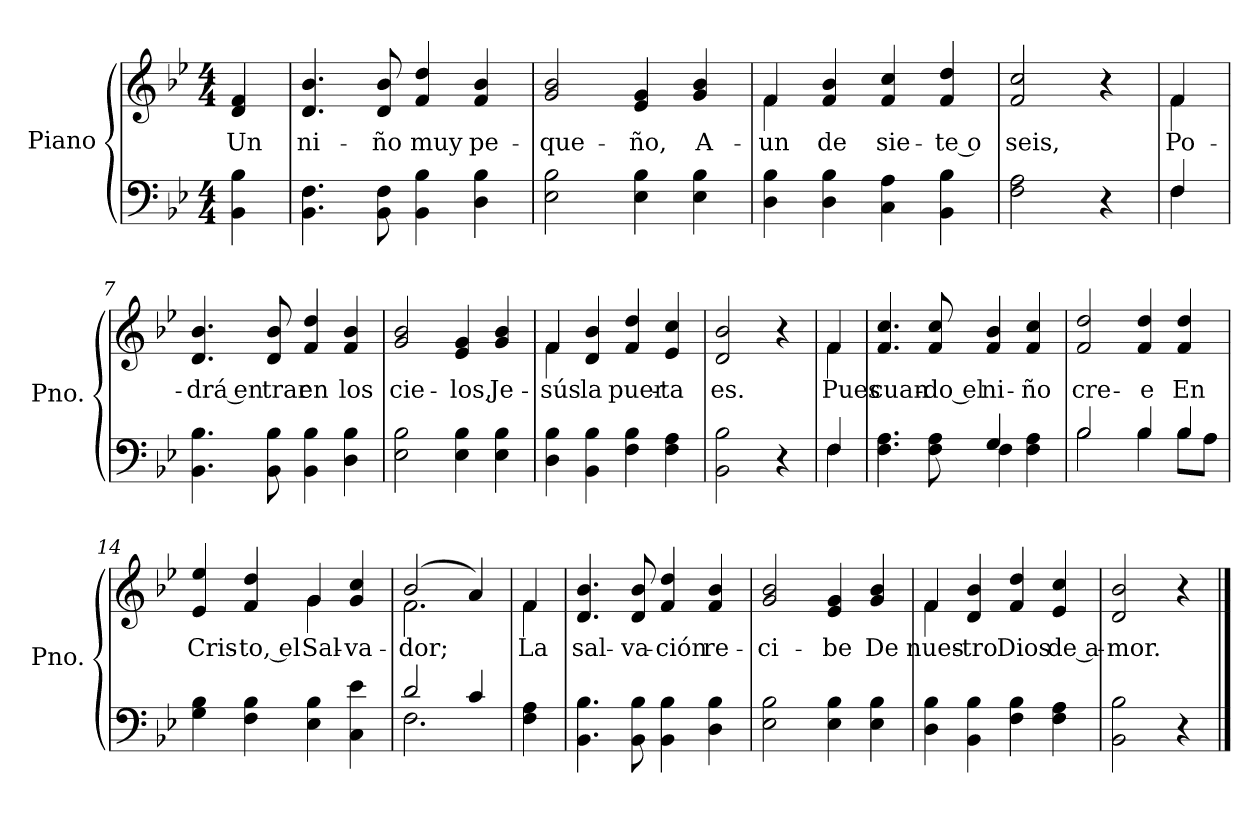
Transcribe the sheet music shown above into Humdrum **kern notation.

**kern	**kern	**text
*part1	*part1	*part1
*staff2	*staff1	*staff1
*I"Piano	*	*
*I'Pno.	*	*
*stria5	*stria5	*
*clefF4	*clefG2	*
*k[b-e-]	*k[b-e-]	*
*M4/4	*M4/4	*
=1	=1	=1
!	!	!LO:LY:b
4BB-\ 4B-\	4d/ 4f/	Un
=2	=2	=2
!	!	!LO:LY:b
4.BB-\ 4.F\	4.d/ 4.b-/	ni-
!	!	!LO:LY:b
8BB-\ 8F\	8d/ 8b-/	-ño
!	!	!LO:LY:b
4BB-\ 4B-\	4f/ 4dd/	muy
!	!	!LO:LY:b
4D\ 4B-\	4f/ 4b-/	pe-
=3	=3	=3
!	!	!LO:LY:b
2E-\ 2B-\	2g/ 2b-/	-que-
!	!	!LO:LY:b
4E-\ 4B-\	4e-/ 4g/	-ño,
!	!	!LO:LY:b
4E-\ 4B-\	4g/ 4b-/	A-
=4	=4	=4
!	!	!LO:LY:b
*	*^	*
4D\ 4B-\	4f/	4f\	-un
!	!	!	!LO:LY:b
4D\ 4B-\	4f/ 4b-/	2.ryy	de
!	!	!	!LO:LY:b
4C\ 4A\	4f/ 4cc/	.	sie-
!	!	!	!LO:LY:b
4BB-\ 4B-\	4f/ 4dd/	.	-te o
*	*v	*v	*
=5	=5	=5
!	!	!LO:LY:b
2F\ 2A\	2f/ 2cc/	seis,
4r	4r	.
!!LO:LB:g=z
=6	=6	=6
*^	*	*
!	!	!	!LO:LY:b
*	*	*^	*
4F/	4F\	4f/	4f\	Po-
=7	=7	=7	=7	=7
!	!	!	!	!LO:LY:b
*v	*v	*	*	*
*	*v	*v	*
4.BB-\ 4.B-\	4.d/ 4.b-/	-drá en-
!	!	!LO:LY:b
8BB-\ 8B-\	8d/ 8b-/	-trar
!	!	!LO:LY:b
4BB-\ 4B-\	4f/ 4dd/	en
!	!	!LO:LY:b
4D\ 4B-\	4f/ 4b-/	los
=8	=8	=8
!	!	!LO:LY:b
2E-\ 2B-\	2g/ 2b-/	cie-
!	!	!LO:LY:b
4E-\ 4B-\	4e-/ 4g/	-los,
!	!	!LO:LY:b
4E-\ 4B-\	4g/ 4b-/	Je-
=9	=9	=9
!	!	!LO:LY:b
*	*^	*
4D\ 4B-\	4f/	4f\	-sús
!	!	!	!LO:LY:b
4BB-\ 4B-\	4d/ 4b-/	2.ryy	la
!	!	!	!LO:LY:b
4F\ 4B-\	4f/ 4dd/	.	puer-
!	!	!	!LO:LY:b
4F\ 4A\	4e-/ 4cc/	.	-ta
*	*v	*v	*
=10	=10	=10
!	!	!LO:LY:b
2BB-\ 2B-\	2d/ 2b-/	es.
4r	4r	.
!!LO:LB:g=z
=11	=11	=11
*^	*	*
!	!	!	!LO:LY:b
*	*	*^	*
4F/	4F\	4f/	4f\	Pues
=12	=12	=12	=12	=12
!	!	!	!	!LO:LY:b
*	*	*v	*v	*
4.F\ 4.A\	2ryy	4.f/ 4.cc/	cuan-
!	!	!	!LO:LY:b
8F\ 8A\	.	8f/ 8cc/	-do el
!	!	!	!LO:LY:b
4G/	4F\	4f/ 4b-/	ni-
!	!	!	!LO:LY:b
4F\ 4A\	4ryy	4f/ 4cc/	-ño
=13	=13	=13	=13
!	!	!	!LO:LY:b
2B-/	2B-\	2f/ 2dd/	cre-
!	!	!	!LO:LY:b
4B-/	4B-\	4f/ 4dd/	-e
!	!	!	!LO:LY:b
4B-/	8B-\L	4f/ 4dd/	En
.	8A\J	.	.
=14	=14	=14	=14
!	!	!	!LO:LY:b
*v	*v	*^	*
4G\ 4B-\	4e-/ 4ee-/	2ryy	Cris-
!	!	!	!LO:LY:b
4F\ 4B-\	4f/ 4dd/	.	-to, el
!	!	!	!LO:LY:b
4E-\ 4B-\	4g/	4g\	Sal-
!	!	!	!LO:LY:b
4C\ 4e-\	4g/ 4cc/	4ryy	-va-
=15	=15	=15	=15
*^	*	*	*
!	!	!	!	!LO:LY:b
2d/	2.F\	(2b-/	2.f\	-dor;
4c/	.	4a/)	.	.
*v	*v	*	*	*
!!LO:LB:g=z	!!
=16	=16	=16	=16
!	!	!	!LO:LY:b
4F\ 4A\	4f/	4f\	La
=17	=17	=17	=17
!	!	!	!LO:LY:b
*	*v	*v	*
4.BB-\ 4.B-\	4.d/ 4.b-/	sal-
!	!	!LO:LY:b
8BB-\ 8B-\	8d/ 8b-/	-va-
!	!	!LO:LY:b
4BB-\ 4B-\	4f/ 4dd/	-ción
!	!	!LO:LY:b
4D\ 4B-\	4f/ 4b-/	re-
=18	=18	=18
!	!	!LO:LY:b
2E-\ 2B-\	2g/ 2b-/	-ci-
!	!	!LO:LY:b
4E-\ 4B-\	4e-/ 4g/	-be
!	!	!LO:LY:b
4E-\ 4B-\	4g/ 4b-/	De
=19	=19	=19
!	!	!LO:LY:b
*	*^	*
4D\ 4B-\	4f/	4f\	nues-
!	!	!	!LO:LY:b
4BB-\ 4B-\	4d/ 4b-/	2.ryy	-tro
!	!	!	!LO:LY:b
4F\ 4B-\	4f/ 4dd/	.	Dios
!	!	!	!LO:LY:b
4F\ 4A\	4e-/ 4cc/	.	de a-
*	*v	*v	*
=20	=20	=20
!	!	!LO:LY:b
2BB-\ 2B-\	2d/ 2b-/	-mor.
4r	4r	.
==	==	==
*-	*-	*-
